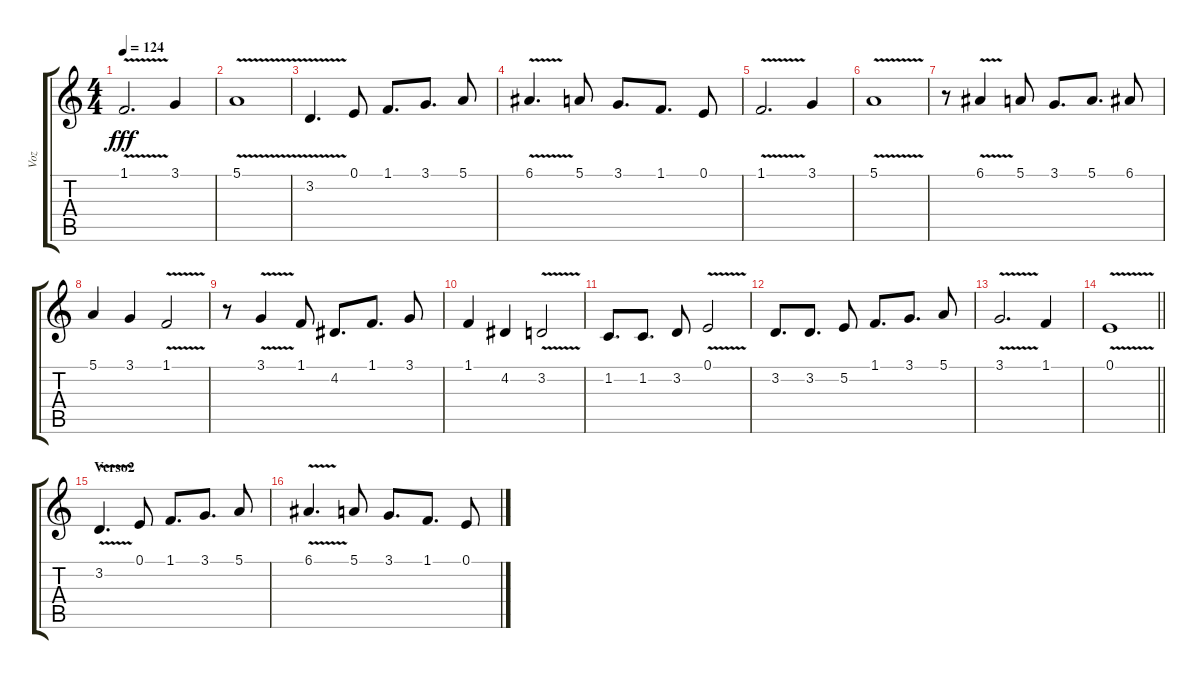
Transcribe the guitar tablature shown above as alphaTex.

\track ("Voz" "Voz") {instrument sopranosax}
\staff {score tabs}
\tuning (E4 B3 G3 D3 A2 E2) {hide}
\ts (4 4)
\tempo 124
\clef g2
\ks c
1.1{v}.2{d dy fff} 3.1.4 |
5.1{v}.1 |
3.2{v}.4{d} 0.1.8 1.1.8{d} 3.1.8{d} 5.1.8 |
6.1{v}.4{d} 5.1.8 3.1.8{d} 1.1.8{d} 0.1.8 |
1.1{v}.2{d} 3.1.4 |
5.1{v}.1 |
r.8 6.1{v}.4 5.1.8 3.1.8{d} 5.1.8{d} 6.1.8 |
5.1.4 3.1.4 1.1{v}.2 |
r.8 3.1{v}.4 1.1.8 4.2.8{d} 1.1.8{d} 3.1.8 |
1.1.4 4.2.4 3.2{v}.2 |
1.2.8{d} 1.2.8{d} 3.2.8 0.1{v}.2 |
3.2.8{d} 3.2.8{d} 5.2.8 1.1.8{d} 3.1.8{d} 5.1.8 |
3.1{v}.2{d} 1.1.4 |
\barLineRight lightlight
0.1{v}.1{volume 0} |
\section ("" "Verso2")
3.2{v}.4{d volume 16} 0.1.8 1.1.8{d} 3.1.8{d} 5.1.8 |
6.1{v}.4{d} 5.1.8 3.1.8{d} 1.1.8{d} 0.1.8
